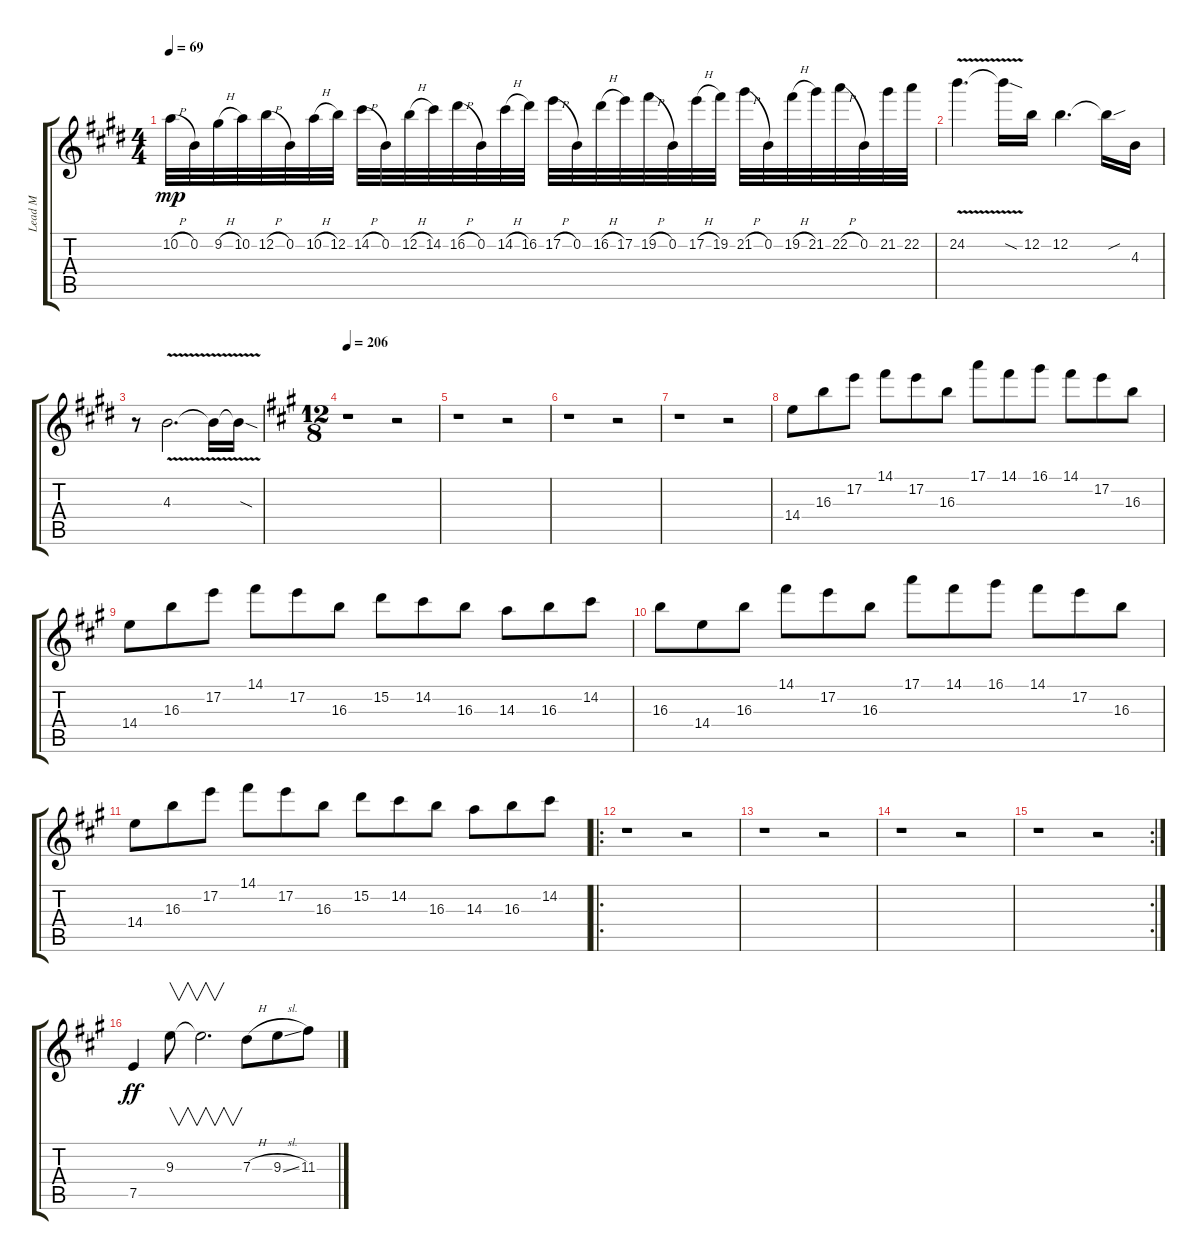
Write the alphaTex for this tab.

\track ("Lead M" "Lead M") {instrument distortionguitar}
\staff {score tabs}
\tuning (E4 B3 G3 D3 A2 E2) {hide}
\ts (4 4)
\tempo 69
\clef g2
\ks e
10.2{h}.32{dy mp} 0.2.32 9.2{h}.32 10.2.32 12.2{h}.32 0.2.32 10.2{h}.32 12.2.32 14.2{h}.32 0.2.32 12.2{h}.32 14.2.32 16.2{h}.32 0.2.32 14.2{h}.32 16.2.32 17.2{h}.32 0.2.32 16.2{h}.32 17.2.32 19.2{h}.32 0.2.32 17.2{h}.32 19.2.32 21.2{h}.32 0.2.32 19.2{h}.32 21.2.32 22.2{h}.32 0.2.32 21.2.32 22.2.32 |
24.2{v}.4{d} 24.2{sod t}.16 12.2.16 12.2.4{d} 12.2{sou t}.16 4.3.16 |
r.8 4.3{v}.2{d} 4.3{v t}.16 4.3{sod t}.16 |
\ts (12 8)
\tempo 206
\ks a
r.1 r.2 |
r.1 r.2 |
r.1 r.2 |
r.1 r.2 |
14.4.8 16.3.8 17.2.8 14.1.8 17.2.8 16.3.8 17.1.8 14.1.8 16.1.8 14.1.8 17.2.8 16.3.8 |
14.4.8 16.3.8 17.2.8 14.1.8 17.2.8 16.3.8 15.2.8 14.2.8 16.3.8 14.3.8 16.3.8 14.2.8 |
16.3.8 14.4.8 16.3.8 14.1.8 17.2.8 16.3.8 17.1.8 14.1.8 16.1.8 14.1.8 17.2.8 16.3.8 |
14.4.8 16.3.8 17.2.8 14.1.8 17.2.8 16.3.8 15.2.8 14.2.8 16.3.8 14.3.8 16.3.8 14.2.8 |
\ro
r.1 r.2 |
r.1 r.2 |
r.1 r.2 |
\rc 2
r.1 r.2 |
7.5.4{dy ff} 9.3.8{v} 9.3{t}.2{v d} 7.3{h}.8 9.3{sl}.8 11.3.8
